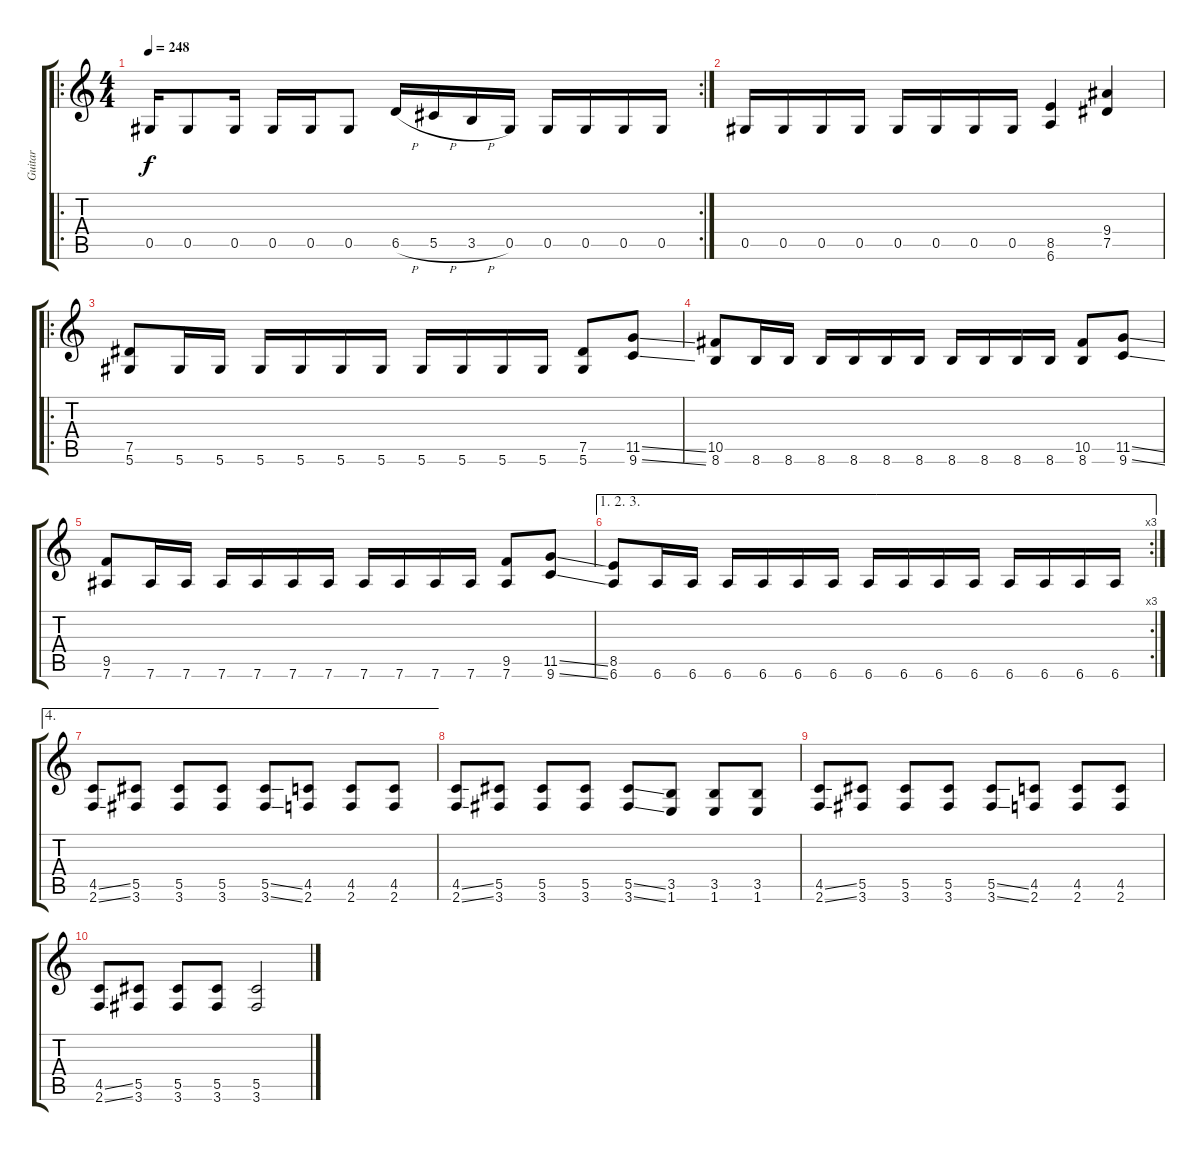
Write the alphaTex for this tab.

\track ("Guitar" "Guitar") {instrument distortionguitar}
\staff {score tabs}
\tuning (Eb4 Bb3 Gb3 Db3 Ab2 Eb2) {hide}
\ro
\rc 2
\ts (4 4)
\tempo 248
\clef g2
\ks c
0.5.16{dy f} 0.5.8 0.5.16 0.5.16 0.5.16 0.5.8 6.5{h}.16 5.5{h}.16 3.5{h}.16 0.5.16 0.5.16 0.5.16 0.5.16 0.5.16 |
0.5.16 0.5.16 0.5.16 0.5.16 0.5.16 0.5.16 0.5.16 0.5.16 (8.5 6.6).4 (9.4 7.5).4 |
\ro
(7.5 5.6).8 5.6.16 5.6.16 5.6.16 5.6.16 5.6.16 5.6.16 5.6.16 5.6.16 5.6.16 5.6.16 (7.5 5.6).8 (11.5{ss} 9.6{ss}).8 |
(10.5 8.6).8 8.6.16 8.6.16 8.6.16 8.6.16 8.6.16 8.6.16 8.6.16 8.6.16 8.6.16 8.6.16 (10.5 8.6).8 (11.5{ss} 9.6{ss}).8 |
(9.5 7.6).8 7.6.16 7.6.16 7.6.16 7.6.16 7.6.16 7.6.16 7.6.16 7.6.16 7.6.16 7.6.16 (9.5 7.6).8 (11.5{ss} 9.6{ss}).8 |
\ae (1 2 3)
\rc 3
(8.5 6.6).8 6.6.16 6.6.16 6.6.16 6.6.16 6.6.16 6.6.16 6.6.16 6.6.16 6.6.16 6.6.16 6.6.16 6.6.16 6.6.16 6.6.16 |
\ae 4
(4.5{ss} 2.6{ss}).8 (5.5 3.6).8 (5.5 3.6).8 (5.5 3.6).8 (5.5{ss} 3.6{ss}).8 (4.5 2.6).8 (4.5 2.6).8 (4.5 2.6).8 |
(4.5{ss} 2.6{ss}).8 (5.5 3.6).8 (5.5 3.6).8 (5.5 3.6).8 (5.5{ss} 3.6{ss}).8 (3.5 1.6).8 (3.5 1.6).8 (3.5 1.6).8 |
(4.5{ss} 2.6{ss}).8 (5.5 3.6).8 (5.5 3.6).8 (5.5 3.6).8 (5.5{ss} 3.6{ss}).8 (4.5 2.6).8 (4.5 2.6).8 (4.5 2.6).8 |
(4.5{ss} 2.6{ss}).8 (5.5 3.6).8 (5.5 3.6).8 (5.5 3.6).8 (5.5 3.6).2
